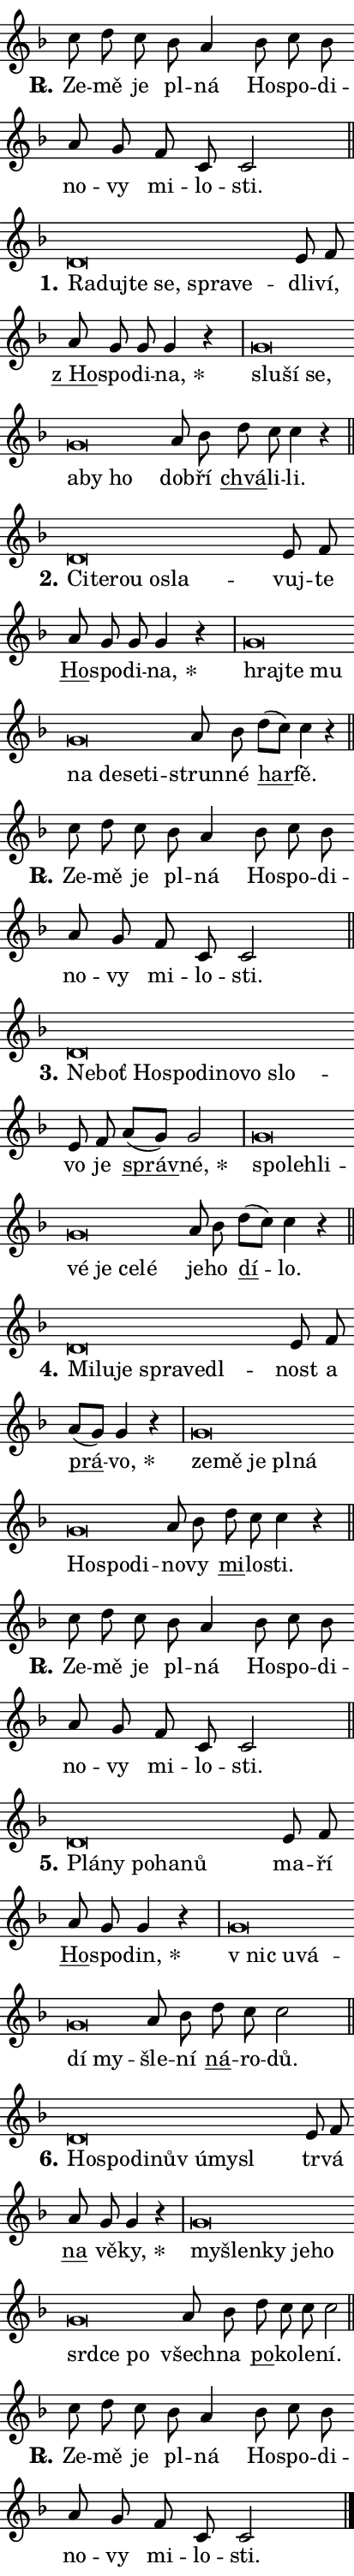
\version "2.22.1"
\header { tagline = "" }
\paper {
  indent = 0\cm
  top-margin = 0\cm
  right-margin = 0\cm
  bottom-margin = 0\cm
  left-margin = 0\cm
  paper-width = 7\cm
  page-breaking = #ly:one-page-breaking
  system-system-spacing.basic-distance = #11
  score-system-spacing.basic-distance = #11.3
  ragged-last = ##f
}


%% Author: Thomas Morley
%% https://lists.gnu.org/archive/html/lilypond-user/2020-05/msg00002.html
#(define (line-position grob)
"Returns position of @var[grob} in current system:
   @code{'start}, if at first time-step
   @code{'end}, if at last time-step
   @code{'middle} otherwise
"
  (let* ((col (ly:item-get-column grob))
         (ln (ly:grob-object col 'left-neighbor))
         (rn (ly:grob-object col 'right-neighbor))
         (col-to-check-left (if (ly:grob? ln) ln col))
         (col-to-check-right (if (ly:grob? rn) rn col))
         (break-dir-left
           (and
             (ly:grob-property col-to-check-left 'non-musical #f)
             (ly:item-break-dir col-to-check-left)))
         (break-dir-right
           (and
             (ly:grob-property col-to-check-right 'non-musical #f)
             (ly:item-break-dir col-to-check-right))))
        (cond ((eqv? 1 break-dir-left) 'start)
              ((eqv? -1 break-dir-right) 'end)
              (else 'middle))))

#(define (tranparent-at-line-position vctor)
  (lambda (grob)
  "Relying on @code{line-position} select the relevant enry from @var{vctor}.
Used to determine transparency,"
    (case (line-position grob)
      ((end) (not (vector-ref vctor 0)))
      ((middle) (not (vector-ref vctor 1)))
      ((start) (not (vector-ref vctor 2))))))

noteHeadBreakVisibility =
#(define-music-function (break-visibility)(vector?)
"Makes @code{NoteHead}s transparent relying on @var{break-visibility}"
#{
  \override NoteHead.transparent =
    #(tranparent-at-line-position break-visibility)
#})

#(define delete-ledgers-for-transparent-note-heads
  (lambda (grob)
    "Reads whether a @code{NoteHead} is transparent.
If so this @code{NoteHead} is removed from @code{'note-heads} from
@var{grob}, which is supposed to be @code{LedgerLineSpanner}.
As a result ledgers are not printed for this @code{NoteHead}"
    (let* ((nhds-array (ly:grob-object grob 'note-heads))
           (nhds-list
             (if (ly:grob-array? nhds-array)
                 (ly:grob-array->list nhds-array)
                 '()))
           ;; Relies on the transparent-property being done before
           ;; Staff.LedgerLineSpanner.after-line-breaking is executed.
           ;; This is fragile ...
           (to-keep
             (remove
               (lambda (nhd)
                 (ly:grob-property nhd 'transparent #f))
               nhds-list)))
      ;; TODO find a better method to iterate over grob-arrays, similiar
      ;; to filter/remove etc for lists
      ;; For now rebuilt from scratch
      (set! (ly:grob-object grob 'note-heads)  '())
      (for-each
        (lambda (nhd)
          (ly:pointer-group-interface::add-grob grob 'note-heads nhd))
        to-keep))))

hideNotes = {
  \noteHeadBreakVisibility #begin-of-line-visible
}
unHideNotes = {
  \noteHeadBreakVisibility #all-visible
}

% work-around for resetting accidentals
% https://lilypond.org/doc/v2.23/Documentation/notation/displaying-rhythms#unmetered-music
cadenzaMeasure = {
  \cadenzaOff
  \partial 1024 s1024
  \cadenzaOn
}

#(define-markup-command (accent layout props text) (markup?)
  "Underline accented syllable"
  (interpret-markup layout props
    #{\markup \override #'(offset . 4.3) \underline { #text }#}))

responsum = \markup \concat {
  "R" \hspace #-1.05 \path #0.1 #'((moveto 0 0.07) (lineto 0.9 0.8)) \hspace #0.05 "."
}

\layout {
    \context {
        \Staff
        \remove "Time_signature_engraver"
        \override LedgerLineSpanner.after-line-breaking = #delete-ledgers-for-transparent-note-heads
    }
    \context {
        \Voice {
            \override NoteHead.output-attributes = #'((class . "notehead"))
            \override Hairpin.height = #0.55
        }
    }
    \context {
        \Lyrics {
            \override StanzaNumber.output-attributes = #'((class . "stanzanumber"))
            \override LyricSpace.minimum-distance = #0.9
            \override LyricText.font-name = #"TeX Gyre Schola"
            \override LyricText.font-size = 1
            \override StanzaNumber.font-name = #"TeX Gyre Schola Bold"
            \override StanzaNumber.font-size = 1
        }
    }
}

% magnetic-lyrics.ily
%
%   written by
%     Jean Abou Samra <jean@abou-samra.fr>
%     Werner Lemberg <wl@gnu.org>
%
%   adapted by
%     Jiri Hon <jiri.hon@gmail.com>
%
% Version 2022-Apr-15

% https://www.mail-archive.com/lilypond-user@gnu.org/msg149350.html

#(define (Left_hyphen_pointer_engraver context)
   "Collect syllable-hyphen-syllable occurrences in lyrics and store
them in properties.  This engraver only looks to the left.  For
example, if the lyrics input is @code{foo -- bar}, it does the
following.

@itemize @bullet
@item
Set the @code{text} property of the @code{LyricHyphen} grob between
@q{foo} and @q{bar} to @code{foo}.

@item
Set the @code{left-hyphen} property of the @code{LyricText} grob with
text @q{foo} to the @code{LyricHyphen} grob between @q{foo} and
@q{bar}.
@end itemize

Use this auxiliary engraver in combination with the
@code{lyric-@/text::@/apply-@/magnetic-@/offset!} hook."
   (let ((hyphen #f)
         (text #f))
     (make-engraver
      (acknowledgers
       ((lyric-syllable-interface engraver grob source-engraver)
        (set! text grob)))
      (end-acknowledgers
       ((lyric-hyphen-interface engraver grob source-engraver)
        ;(when (not (grob::has-interface grob 'lyric-space-interface))
          (set! hyphen grob)));)
      ((stop-translation-timestep engraver)
       (when (and text hyphen)
         (ly:grob-set-object! text 'left-hyphen hyphen))
       (set! text #f)
       (set! hyphen #f)))))

#(define (lyric-text::apply-magnetic-offset! grob)
   "If the space between two syllables is less than the value in
property @code{LyricText@/.details@/.squash-threshold}, move the right
syllable to the left so that it gets concatenated with the left
syllable.

Use this function as a hook for
@code{LyricText@/.after-@/line-@/breaking} if the
@code{Left_@/hyphen_@/pointer_@/engraver} is active."
   (let ((hyphen (ly:grob-object grob 'left-hyphen #f)))
     (when hyphen
       (let ((left-text (ly:spanner-bound hyphen LEFT)))
         (when (grob::has-interface left-text 'lyric-syllable-interface)
           (let* ((common (ly:grob-common-refpoint grob left-text X))
                  (this-x-ext (ly:grob-extent grob common X))
                  (left-x-ext
                   (begin
                     ;; Trigger magnetism for left-text.
                     (ly:grob-property left-text 'after-line-breaking)
                     (ly:grob-extent left-text common X)))
                  ;; `delta` is the gap width between two syllables.
                  (delta (- (interval-start this-x-ext)
                            (interval-end left-x-ext)))
                  (details (ly:grob-property grob 'details))
                  (threshold (assoc-get 'squash-threshold details 0.2)))
             (when (< delta threshold)
               (let* (;; We have to manipulate the input text so that
                      ;; ligatures crossing syllable boundaries are not
                      ;; disabled.  For languages based on the Latin
                      ;; script this is essentially a beautification.
                      ;; However, for non-Western scripts it can be a
                      ;; necessity.
                      (lt (ly:grob-property left-text 'text))
                      (rt (ly:grob-property grob 'text))
                      (is-space (grob::has-interface hyphen 'lyric-space-interface))
                      (space (if is-space " " ""))
                      (space-markup (grob-interpret-markup grob " "))
                      (space-size (interval-length (ly:stencil-extent space-markup X)))
                      (extra-delta (if is-space space-size 0))
                      ;; Append new syllable.
                      (ltrt-space (if (and (string? lt) (string? rt))
                                (string-append lt space rt)
                                (make-concat-markup (list lt space rt))))
                      ;; Right-align `ltrt` to the right side.
                      (ltrt-space-markup (grob-interpret-markup
                               grob
                               (make-translate-markup
                                (cons (interval-length this-x-ext) 0)
                                (make-right-align-markup ltrt-space)))))
                 (begin
                   ;; Don't print `left-text`.
                   (ly:grob-set-property! left-text 'stencil #f)
                   ;; Set text and stencil (which holds all collected
                   ;; syllables so far) and shift it to the left.
                   (ly:grob-set-property! grob 'text ltrt-space)
                   (ly:grob-set-property! grob 'stencil ltrt-space-markup)
                   (ly:grob-translate-axis! grob (- (- delta extra-delta)) X))))))))))


#(define (lyric-hyphen::displace-bounds-first grob)
   ;; Make very sure this callback isn't triggered too early.
   (let ((left (ly:spanner-bound grob LEFT))
         (right (ly:spanner-bound grob RIGHT)))
     (ly:grob-property left 'after-line-breaking)
     (ly:grob-property right 'after-line-breaking)
     (ly:lyric-hyphen::print grob)))

squashThreshold = #0.4

\layout {
  \context {
    \Lyrics
    \consists #Left_hyphen_pointer_engraver
    \override LyricText.after-line-breaking =
      #lyric-text::apply-magnetic-offset!
    \override LyricHyphen.stencil = #lyric-hyphen::displace-bounds-first
    \override LyricText.details.squash-threshold = \squashThreshold
    \override LyricHyphen.minimum-distance = 0
    \override LyricHyphen.minimum-length = \squashThreshold
  }
}

squash = \override LyricText.details.squash-threshold = 9999
unSquash = \override LyricText.details.squash-threshold = \squashThreshold

left = \override LyricText.self-alignment-X = #LEFT
unLeft = \revert LyricText.self-alignment-X

starOffset = #(lambda (grob) 
                (let ((x_offset (ly:self-alignment-interface::aligned-on-x-parent grob)))
                  (if (= x_offset 0) 0 (+ x_offset 1.2))))

star = #(define-music-function (syllable)(string?)
"Append star separator at the end of a syllable"
#{
  \once \override LyricText.X-offset = #starOffset
  \lyricmode { \markup {
    #syllable
    \override #'((font-name . "TeX Gyre Schola Bold")) \hspace #0.2 \lower #0.65 \larger "*"
  } }
#})

starAccent = #(define-music-function (syllable)(string?)
"Append star separator at the end of a syllable and make accent"
#{
  \once \override LyricText.X-offset = #starOffset
  \lyricmode { \markup {
    \accent #syllable
    \override #'((font-name . "TeX Gyre Schola Bold")) \hspace #0.2 \lower #0.65 \larger "*"
  } }
#})

breath = #(define-music-function (syllable)(string?)
"Append breathing indicator at the end of a syllable"
#{
  \lyricmode { \markup { #syllable "+" } }
#})

optionalBreath = #(define-music-function (syllable)(string?)
"Append optional breathing indicator at the end of a syllable"
#{
  \lyricmode { \markup { #syllable "(+)" } }
#})


\score {
    <<
        \new Voice = "melody" { \cadenzaOn \key f \major \relative { c''8 d c bes a4 \bar "" bes8 c bes \bar "" a g \bar "" f c c2 \cadenzaMeasure \bar "||" \break } }
        \new Lyrics \lyricsto "melody" { \lyricmode { \set stanza = \responsum
Ze -- mě je pl -- ná Ho -- spo -- di -- no -- vy mi -- lo -- sti. } }
    >>
    \layout {}
}

\score {
    <<
        \new Voice = "melody" { \cadenzaOn \key f \major \relative { d'\breve*1/16 \hideNotes \breve*1/16 \bar "" \breve*1/16 \bar "" \breve*1/16 \bar "" \breve*1/16 \breve*1/16 \bar "" \unHideNotes e8 f \bar "" a g g g4 r \cadenzaMeasure \bar "|" g\breve*1/16 \hideNotes \breve*1/16 \bar "" \breve*1/16 \bar "" \breve*1/16 \bar "" \breve*1/16 \breve*1/16 \bar "" \unHideNotes a8 bes \bar "" d c c4 r \cadenzaMeasure \bar "||" \break } }
        \new Lyrics \lyricsto "melody" { \lyricmode { \set stanza = "1."
\left Ra -- \squash duj -- te se, spra -- ve -- \unLeft \unSquash dli -- ví, \markup \accent "z Ho" -- spo -- di -- \star na, \left slu -- \squash ší se, a -- by ho \unLeft \unSquash dob -- ří \markup \accent chvá -- li -- li. } }
    >>
    \layout {}
}

\score {
    <<
        \new Voice = "melody" { \cadenzaOn \key f \major \relative { d'\breve*1/16 \hideNotes \breve*1/16 \bar "" \breve*1/16 \bar "" \breve*1/16 \breve*1/16 \bar "" \unHideNotes e8 f \bar "" a g g g4 r \cadenzaMeasure \bar "|" g\breve*1/16 \hideNotes \breve*1/16 \bar "" \breve*1/16 \bar "" \breve*1/16 \bar "" \breve*1/16 \bar "" \breve*1/16 \breve*1/16 \bar "" \unHideNotes a8 bes \bar "" d[( c)] c4 r \cadenzaMeasure \bar "||" \break } }
        \new Lyrics \lyricsto "melody" { \lyricmode { \set stanza = "2."
\left Ci -- \squash te -- rou o -- sla -- \unLeft \unSquash vuj -- te \markup \accent Ho -- spo -- di -- \star na, \left hraj -- \squash te mu na de -- se -- ti -- \unLeft \unSquash strun -- né \markup \accent har -- fě. } }
    >>
    \layout {}
}

\score {
    <<
        \new Voice = "melody" { \cadenzaOn \key f \major \relative { c''8 d c bes a4 \bar "" bes8 c bes \bar "" a g \bar "" f c c2 \cadenzaMeasure \bar "||" \break } }
        \new Lyrics \lyricsto "melody" { \lyricmode { \set stanza = \responsum
Ze -- mě je pl -- ná Ho -- spo -- di -- no -- vy mi -- lo -- sti. } }
    >>
    \layout {}
}

\score {
    <<
        \new Voice = "melody" { \cadenzaOn \key f \major \relative { d'\breve*1/16 \hideNotes \breve*1/16 \bar "" \breve*1/16 \bar "" \breve*1/16 \bar "" \breve*1/16 \bar "" \breve*1/16 \bar "" \breve*1/16 \breve*1/16 \bar "" \unHideNotes e8 f \bar "" a[( g)] g2 \cadenzaMeasure \bar "|" g\breve*1/16 \hideNotes \breve*1/16 \bar "" \breve*1/16 \bar "" \breve*1/16 \bar "" \breve*1/16 \bar "" \breve*1/16 \breve*1/16 \bar "" \unHideNotes a8 bes \bar "" d[( c)] c4 r \cadenzaMeasure \bar "||" \break } }
        \new Lyrics \lyricsto "melody" { \lyricmode { \set stanza = "3."
\left Ne -- \squash boť Ho -- spo -- di -- no -- vo slo -- \unLeft \unSquash vo je \markup \accent správ -- \star né, \left spo -- \squash leh -- li -- vé je ce -- lé \unLeft \unSquash je -- ho \markup \accent dí -- lo. } }
    >>
    \layout {}
}

\score {
    <<
        \new Voice = "melody" { \cadenzaOn \key f \major \relative { d'\breve*1/16 \hideNotes \breve*1/16 \bar "" \breve*1/16 \bar "" \breve*1/16 \bar "" \breve*1/16 \breve*1/16 \bar "" \unHideNotes e8 f \bar "" a[( g)] g4 r \cadenzaMeasure \bar "|" g\breve*1/16 \hideNotes \breve*1/16 \bar "" \breve*1/16 \bar "" \breve*1/16 \bar "" \breve*1/16 \bar "" \breve*1/16 \bar "" \breve*1/16 \breve*1/16 \bar "" \unHideNotes a8 bes \bar "" d c c4 r \cadenzaMeasure \bar "||" \break } }
        \new Lyrics \lyricsto "melody" { \lyricmode { \set stanza = "4."
\left Mi -- \squash lu -- je spra -- ve -- dl -- \unLeft \unSquash nost a \markup \accent prá -- \star vo, \left ze -- \squash mě je pl -- ná Ho -- spo -- di -- \unLeft \unSquash no -- vy \markup \accent mi -- lo -- sti. } }
    >>
    \layout {}
}

\score {
    <<
        \new Voice = "melody" { \cadenzaOn \key f \major \relative { c''8 d c bes a4 \bar "" bes8 c bes \bar "" a g \bar "" f c c2 \cadenzaMeasure \bar "||" \break } }
        \new Lyrics \lyricsto "melody" { \lyricmode { \set stanza = \responsum
Ze -- mě je pl -- ná Ho -- spo -- di -- no -- vy mi -- lo -- sti. } }
    >>
    \layout {}
}

\score {
    <<
        \new Voice = "melody" { \cadenzaOn \key f \major \relative { d'\breve*1/16 \hideNotes \breve*1/16 \bar "" \breve*1/16 \bar "" \breve*1/16 \breve*1/16 \bar "" \unHideNotes e8 f \bar "" a g g4 r \cadenzaMeasure \bar "|" g\breve*1/16 \hideNotes \breve*1/16 \bar "" \breve*1/16 \bar "" \breve*1/16 \breve*1/16 \bar "" \unHideNotes a8 bes \bar "" d c c2 \cadenzaMeasure \bar "||" \break } }
        \new Lyrics \lyricsto "melody" { \lyricmode { \set stanza = "5."
\left Plá -- \squash ny po -- ha -- nů \unLeft \unSquash ma -- ří \markup \accent Ho -- spo -- \star din, \left "v nic" \squash u -- vá -- dí my -- \unLeft \unSquash šle -- ní \markup \accent ná -- ro -- dů. } }
    >>
    \layout {}
}

\score {
    <<
        \new Voice = "melody" { \cadenzaOn \key f \major \relative { d'\breve*1/16 \hideNotes \breve*1/16 \bar "" \breve*1/16 \bar "" \breve*1/16 \bar "" \breve*1/16 \bar "" \breve*1/16 \breve*1/16 \bar "" \unHideNotes e8 f \bar "" a g g4 r \cadenzaMeasure \bar "|" g\breve*1/16 \hideNotes \breve*1/16 \bar "" \breve*1/16 \bar "" \breve*1/16 \bar "" \breve*1/16 \bar "" \breve*1/16 \bar "" \breve*1/16 \breve*1/16 \bar "" \unHideNotes a8 bes \bar "" d c c c2 \cadenzaMeasure \bar "||" \break } }
        \new Lyrics \lyricsto "melody" { \lyricmode { \set stanza = "6."
\left Ho -- \squash spo -- di -- nův ú -- my -- sl \unLeft \unSquash tr -- vá \markup \accent na vě -- \star ky, \left my -- \squash šlen -- ky je -- ho srd -- ce po \unLeft \unSquash všech -- na \markup \accent po -- ko -- le -- ní. } }
    >>
    \layout {}
}

\score {
    <<
        \new Voice = "melody" { \cadenzaOn \key f \major \relative { c''8 d c bes a4 \bar "" bes8 c bes \bar "" a g \bar "" f c c2 \cadenzaMeasure \bar "||" \break } \bar "|." }
        \new Lyrics \lyricsto "melody" { \lyricmode { \set stanza = \responsum
Ze -- mě je pl -- ná Ho -- spo -- di -- no -- vy mi -- lo -- sti. } }
    >>
    \layout {}
}
